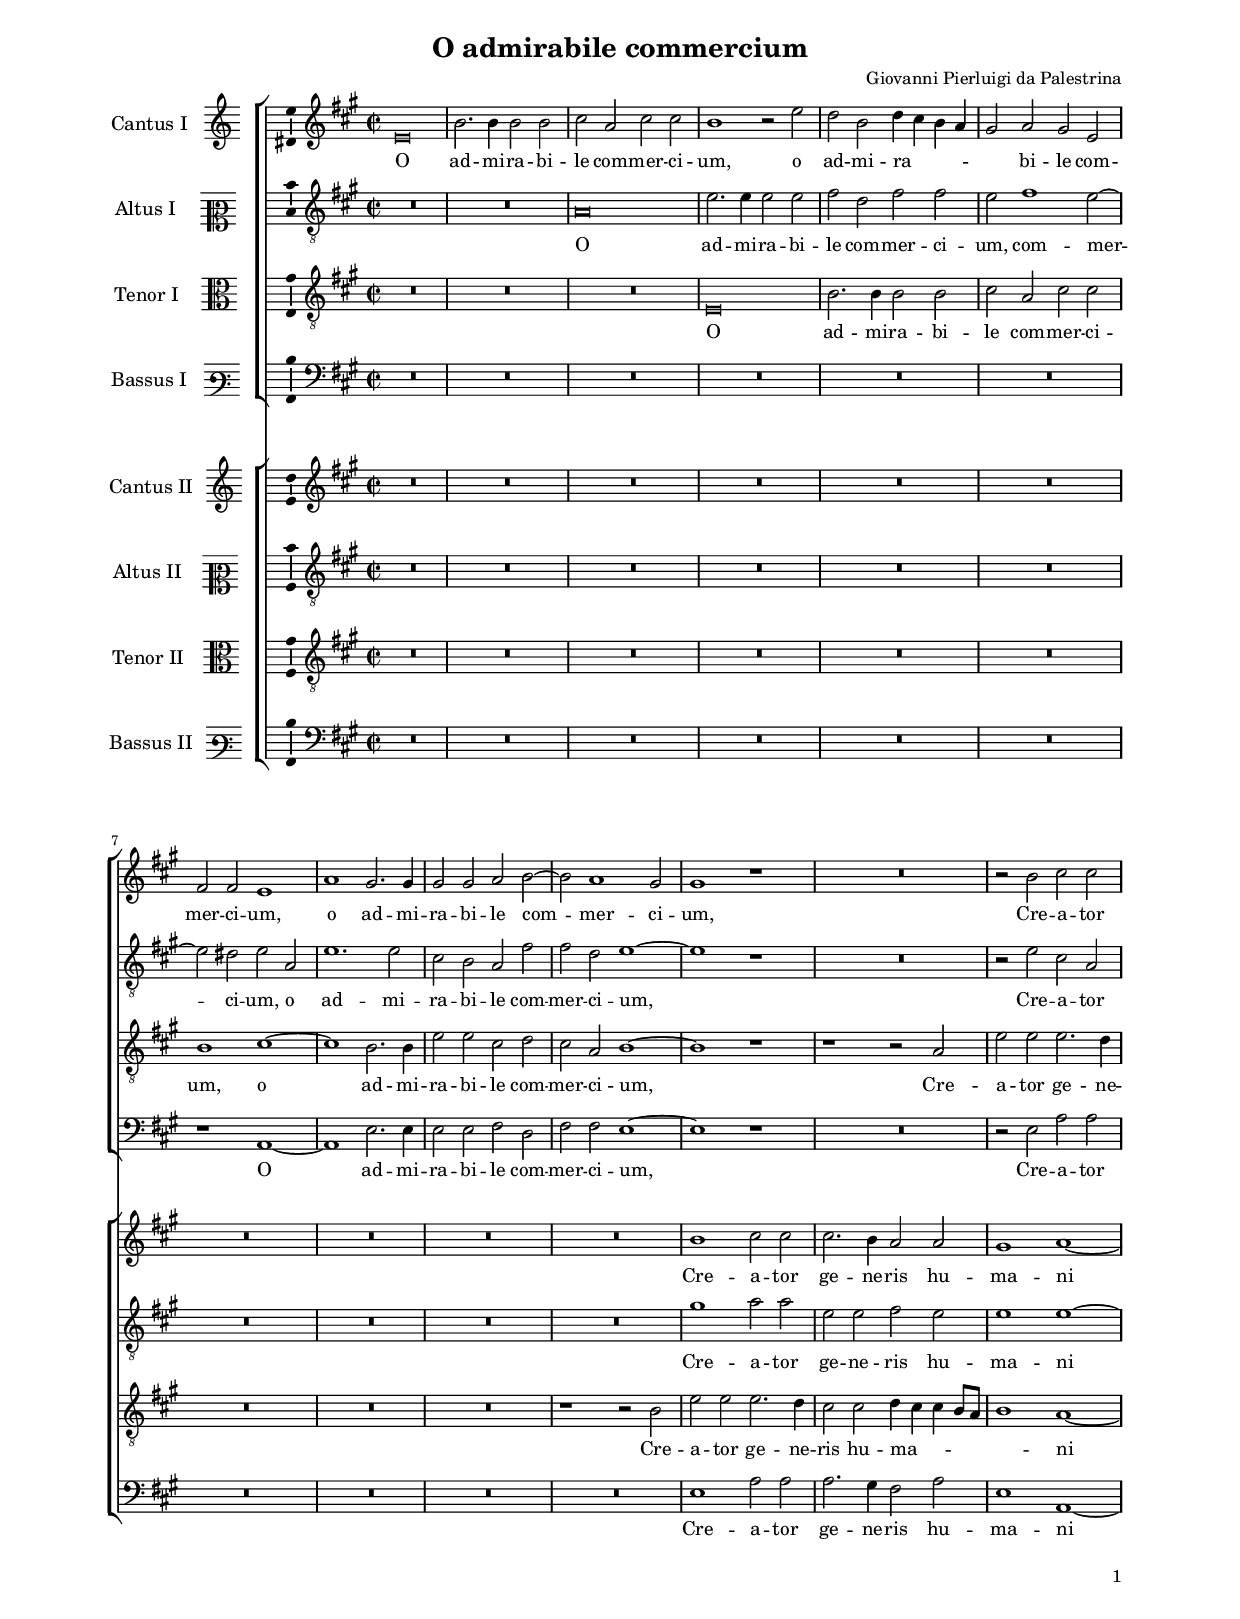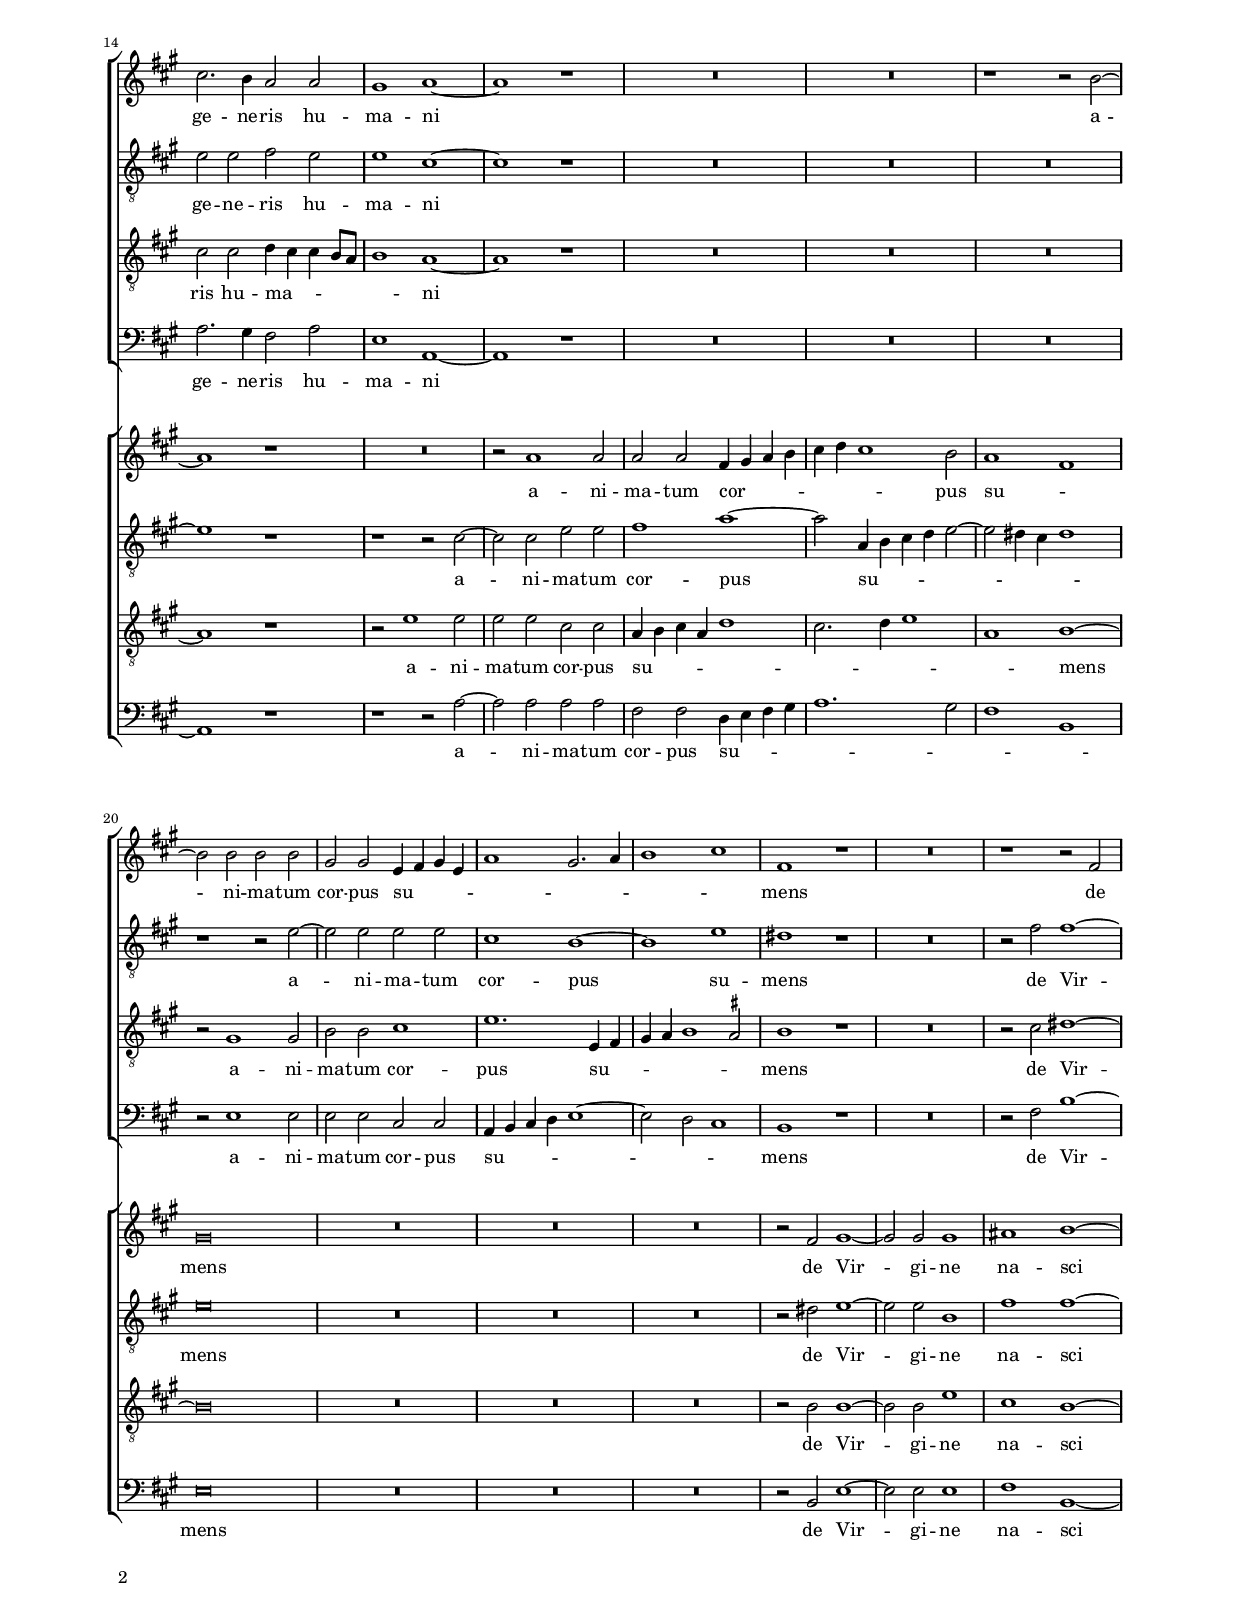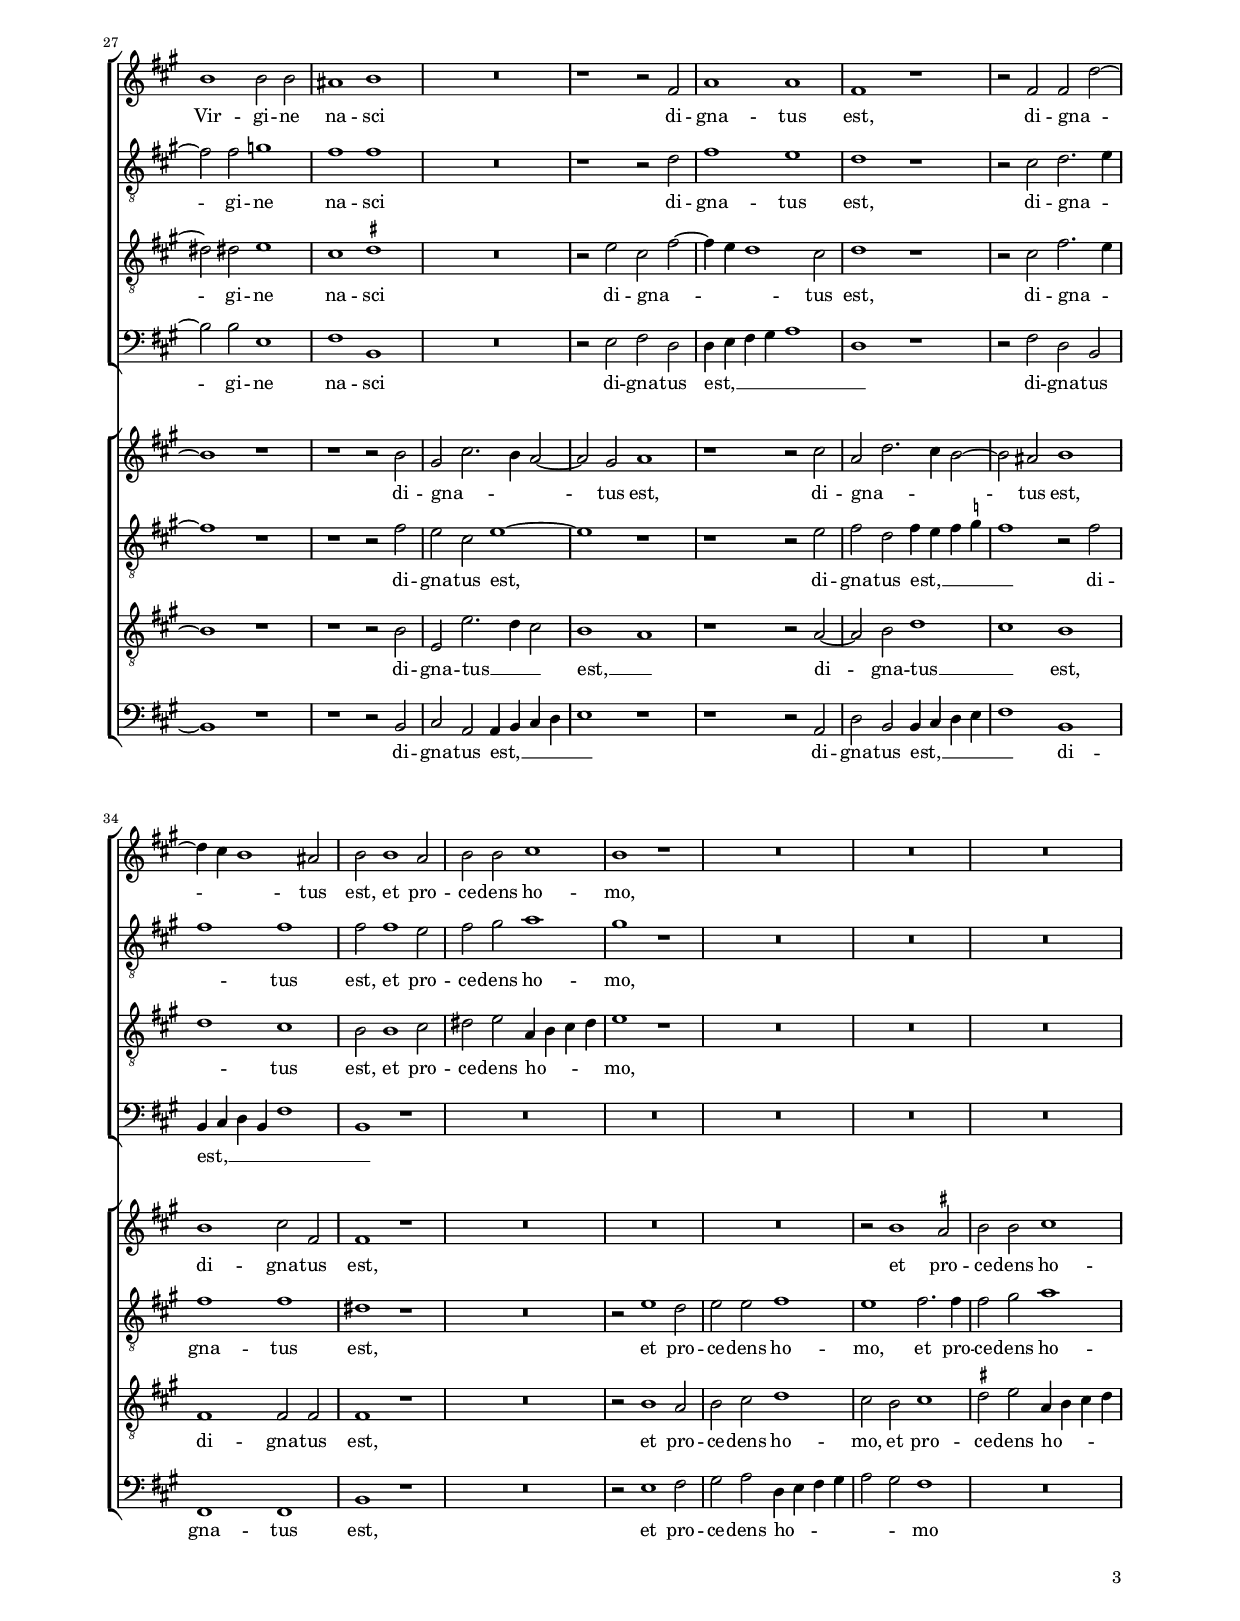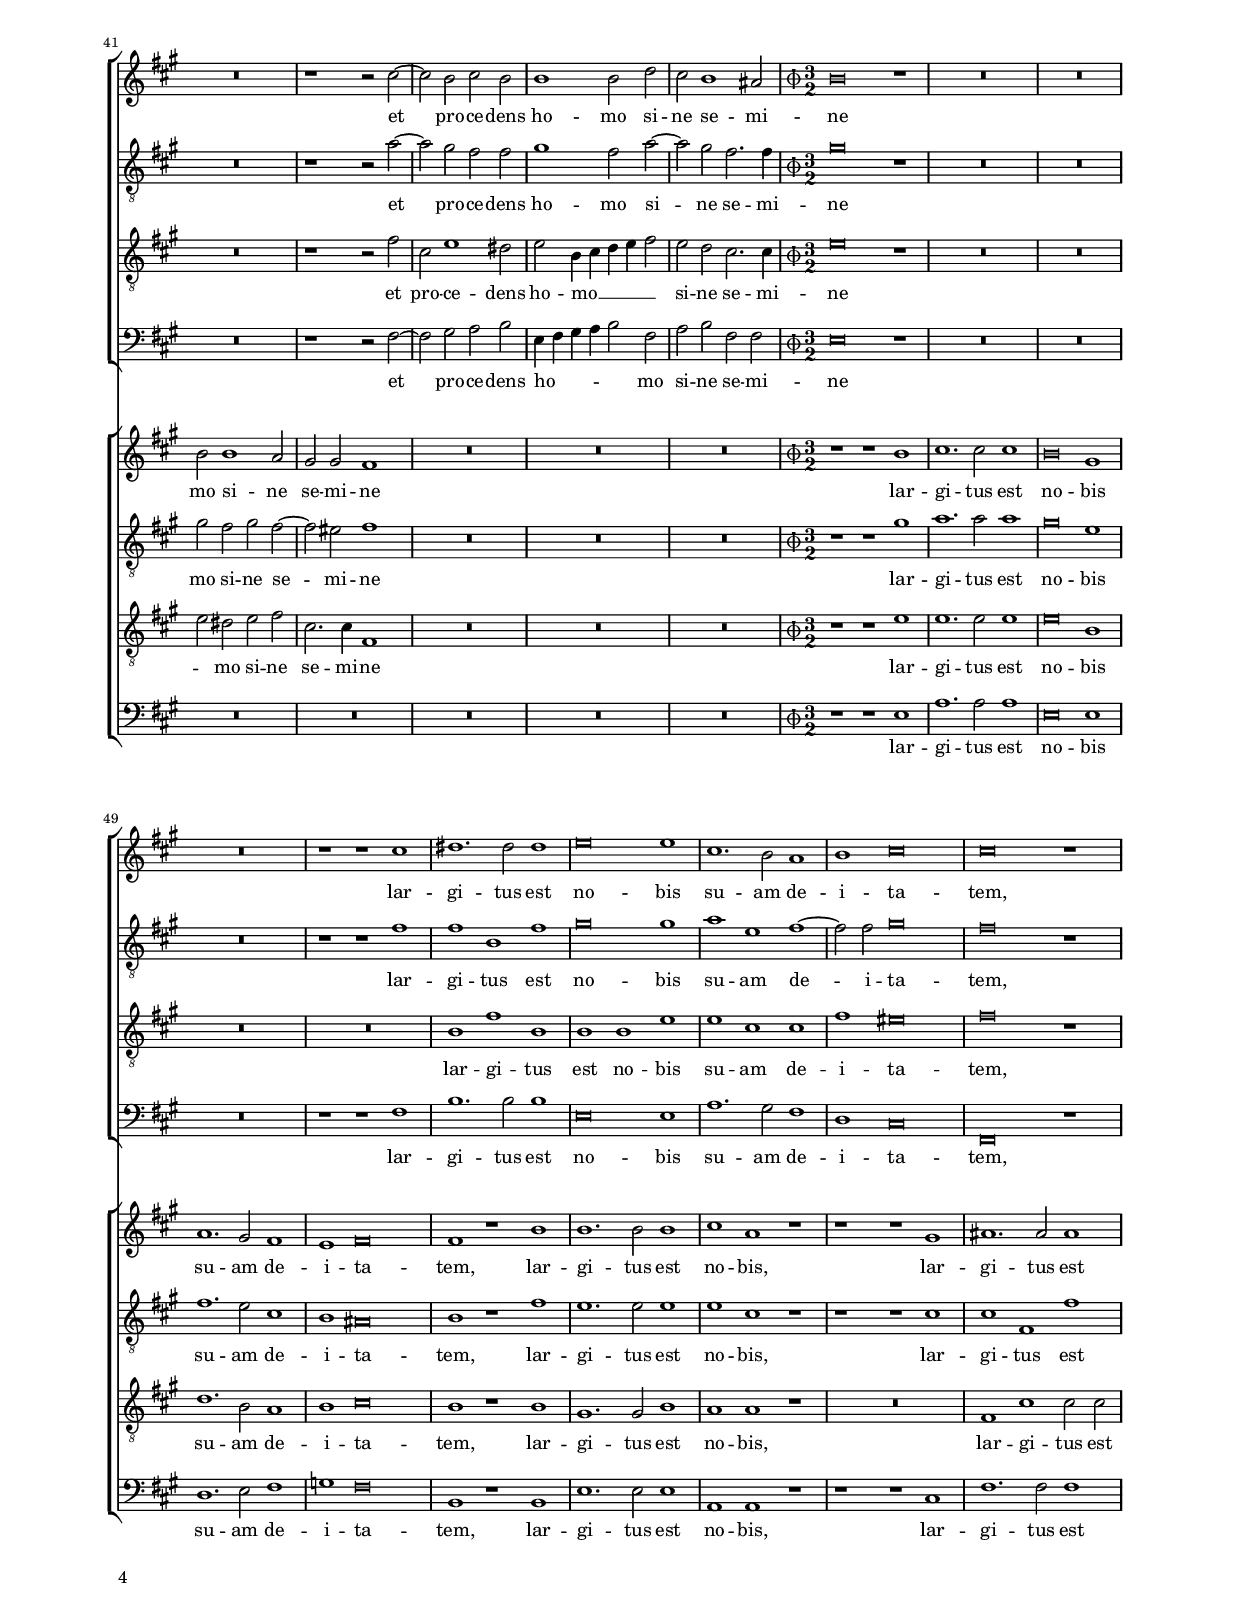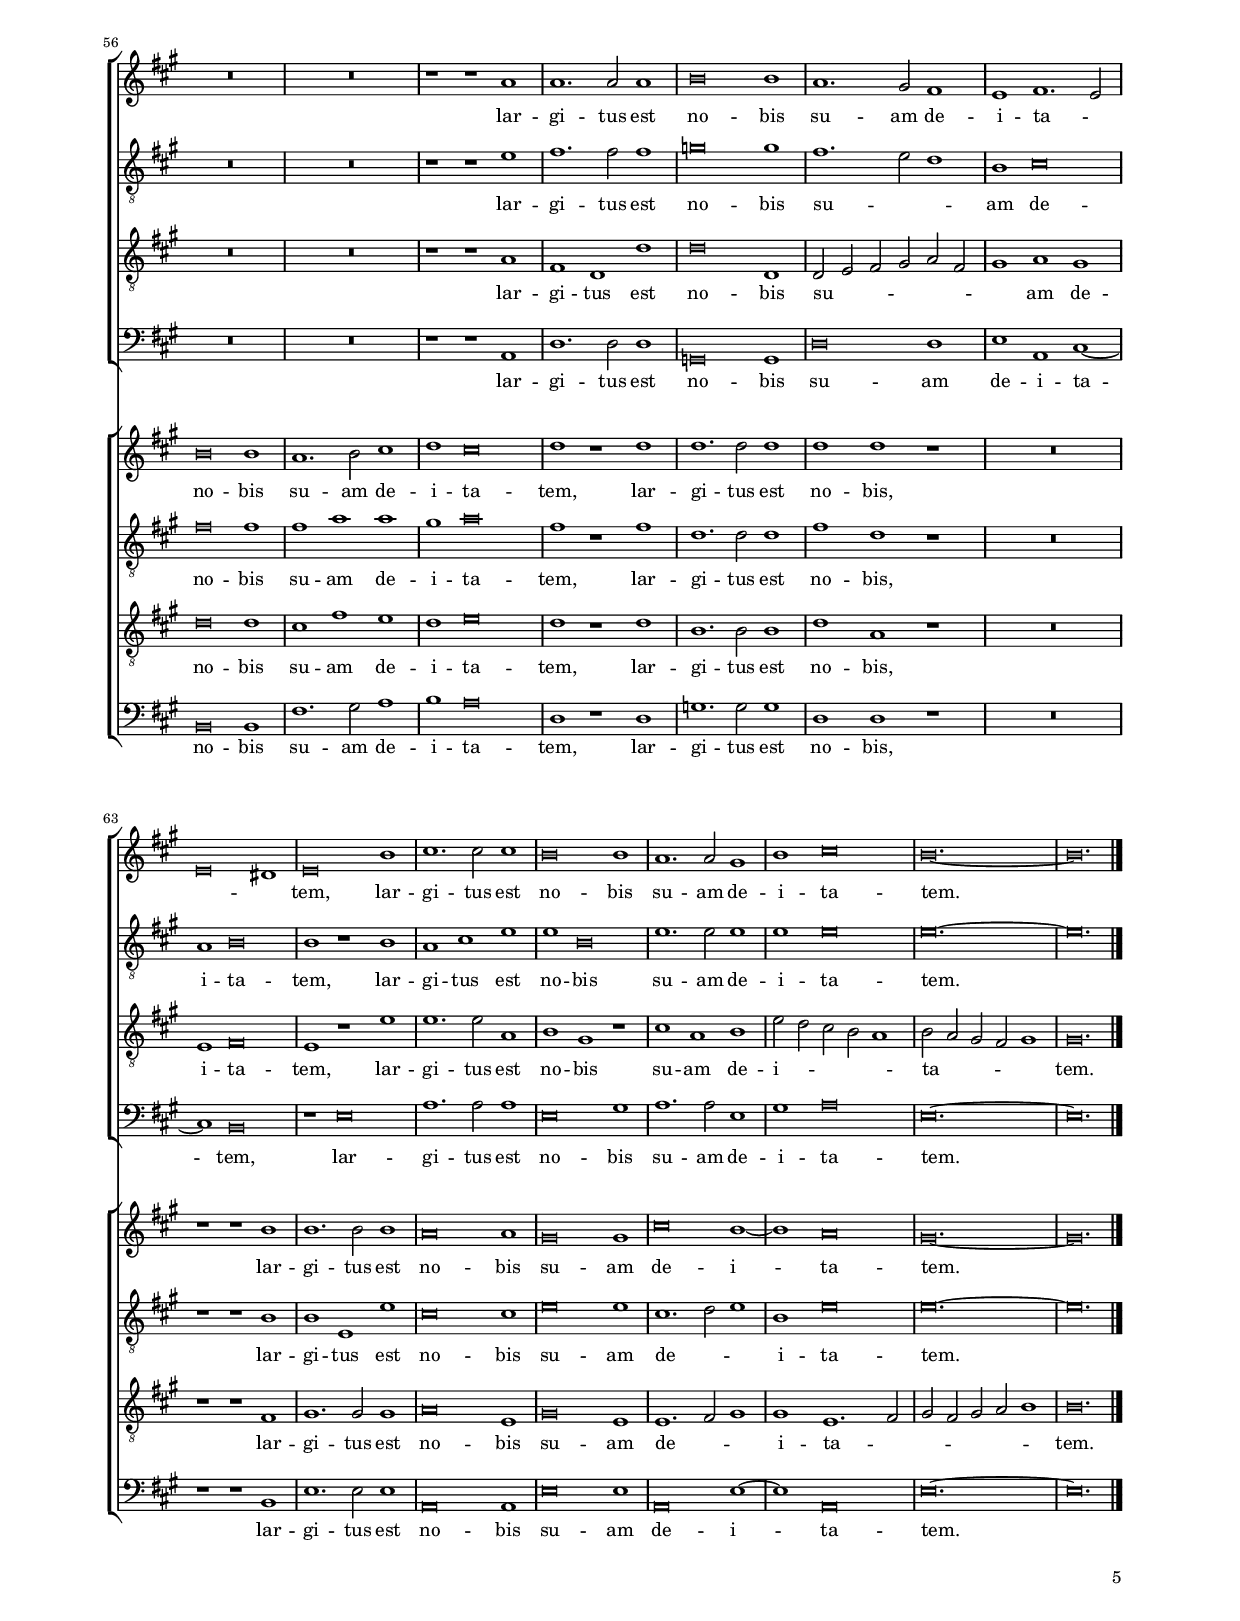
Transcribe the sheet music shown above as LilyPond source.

\header 
{
	title="O admirabile commercium"
	composer="Giovanni Pierluigi da Palestrina"
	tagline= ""
}

\version "2.22.0"
\language deutsch
#(set-global-staff-size 15)
% #(set-default-paper-size "letter")
#(ly:set-option 'point-and-click #f)


#(define ((double-time-signature glyph a b) grob)
   (grob-interpret-markup grob
          (markup #:override '(baseline-skip . 2.5) #:number
                  (#:line ((markup (#:musicglyph glyph))
                           (#:fontsize -1 #:column (a b)))))))


\paper
	{
	top-margin = 2 \cm
	bottom-margin = 1.4 \cm
	left-margin = 2 \cm
	right-margin = 2 \cm
	print-page-number = ##f
	ragged-bottom = ##f
	ragged-last-bottom = ##t
    systems-per-page = 2
    page-count = 5
	system-system-spacing = #'((basic-distance . 18) (minimum-distance . 14) (padding . 7) (strechability . 250))
    oddFooterMarkup=\markup   \fill-line { "" \fromproperty #'page:page-number-string }
    evenFooterMarkup=\markup  \fill-line { \fromproperty #'page:page-number-string "" }
    last-bottom-spacing = #'((basic-distance . 12) (minimum-distance . 7) (padding . 4))
	}


global =  
	{
    % \set Staff.autoBeaming = ##f
	\key c \major
	\time 2/2 \set Score.measureLength = #(ly:make-moment 2/1)
    \set Score.tempoHideNote = ##t
    \tempo 2 = 90
    \skip 1*2*45
    \once \override Score.TimeSignature.stencil = #(double-time-signature "timesig.mensural34" "3" "2") \time 3/1
    \tempo 1 = 135
    \skip 1*3*25 \bar "|."
	}

	ficta = { \once \set suggestAccidentals = ##t }
	
	forget = #(define-music-function (music) (ly:music?) #{
	\accidentalStyle forget
	$music
	\accidentalStyle default
	#})

	
incipitcantusprimus = \markup { \score {
	{
	\set Staff.instrumentName = \markup { \fontsize #1 "Cantus I" }
	\key c \major
	\clef violin
	s4 \bar ""
	}
	\layout  {
	raggedright = ##t
	indent = 1.8 \cm
	line-width = 2.4\cm
	\context { \Staff \remove Time_signature_engraver }
	\override Staff.Clef.Y-extent = #'(0 . 0)
	}} \hspace #1 }
      
incipitaltusprimus = \markup { \score {
	{
	\set Staff.instrumentName = \markup { \fontsize #1 "Altus I" }
	\key c \major
	\clef mezzosoprano
	s4 \bar ""
	}
	\layout  {
	raggedright = ##t
	indent = 1.8 \cm
	line-width = 2.4\cm
	\context { \Staff \remove Time_signature_engraver }
	\override Staff.Clef.Y-extent = #'(0 . 0)
	}} \hspace #1 }
      
incipittenorprimus = \markup { \score {
	{
	\set Staff.instrumentName = \markup { \fontsize #1 "Tenor I" }
	\key c \major
	\clef alto
	s4 \bar ""
	}
	\layout  {
	raggedright = ##t
	indent = 1.8 \cm
	line-width = 2.4\cm
	\context { \Staff \remove Time_signature_engraver }
	\override Staff.Clef.Y-extent = #'(0 . 0)
	}} \hspace #1 }


incipitbassusprimus = \markup { \score {
	{
	\set Staff.instrumentName = \markup { \fontsize #1 "Bassus I" }
	\key c \major
	\clef varbaritone
	s4 \bar ""
	}
	\layout  {
	raggedright = ##t
	indent = 1.8 \cm
	line-width = 2.4\cm
	\context { \Staff \remove Time_signature_engraver }
	\override Staff.Clef.Y-extent = #'(0 . 0)
	}} \hspace #1 }

incipitcantussecundus = \markup { \score {
	{
	\set Staff.instrumentName = \markup { \fontsize #1 "Cantus II" }
	\key c \major
	\clef violin
	s4 \bar ""
	}
	\layout  {
	raggedright = ##t
	indent = 1.8 \cm
	line-width = 2.4\cm
	\context { \Staff \remove Time_signature_engraver }
	\override Staff.Clef.Y-extent = #'(0 . 0)
	}} \hspace #1 }


incipitaltussecundus = \markup { \score {
	{
	\set Staff.instrumentName = \markup { \fontsize #1 "Altus II" }
	\key c \major
	\clef mezzosoprano
	s4 \bar ""
	}
	\layout  {
	raggedright = ##t
	indent = 1.8 \cm
	line-width = 2.4\cm
	\context { \Staff \remove Time_signature_engraver }
	\override Staff.Clef.Y-extent = #'(0 . 0)
	}} \hspace #1 }


incipittenorsecundus = \markup { \score {
	{
	\set Staff.instrumentName = \markup { \fontsize #1 "Tenor II" }
	\key c \major
	\clef alto
	s4 \bar ""
	}
	\layout  {
	raggedright = ##t
	indent = 1.8 \cm
	line-width = 2.4\cm
	\context { \Staff \remove Time_signature_engraver }
	\override Staff.Clef.Y-extent = #'(0 . 0)
	}} \hspace #1 }	


incipitbassussecundus = \markup { \score {
	{
	\set Staff.instrumentName = \markup { \fontsize #1 "Bassus II" }
	\key c \major
	\clef varbaritone
	s4 \bar ""
	}
	\layout  {
	raggedright = ##t
	indent = 1.8 \cm
	line-width = 2.4\cm
	\context { \Staff \remove Time_signature_engraver }
	\override Staff.Clef.Y-extent = #'(0 . 0)
	}} \hspace #1 }

%%%%%%%%%%%% NOTES %%%%%%%%%%%%%%%%%

cantusprimus =  \relative c''
	{
	g\breve
	d'2. d4 d2 d
	e2 c e e
	d1 r2 g
%5
	f2 d f4 e d c |
	h2 c h g
	a2 a g1
	c1 h2. h4
	h2 h c d~
%10
	d2 c1 h2 |
	h1 r
	R\breve
	r2 d e e
	e2. d4 c2 c
%15
	h1 c~ |
	c1 r
	R\breve
	R\breve
	r1 r2 d~
%20
	d2 d d d |
	h2 h g4 a h g
	c1 h2. c4
	d1 e
	a,1 r
%25
	R\breve |
	r1 r2 a
	d1 d2 d
	cis1 d
	R\breve
%30
	r1 r2 a |
	c1 c
	a1 r
	r2 a a f'~
	f4 e d1 cis2
%35
	d2 d1 c2 |
	d2 d e1
	d1 r
	R\breve
	R\breve
%40
	R\breve |
	R\breve
	r1 r2 e~
	e2 d e d
	d1 d2 f
%45
	e2 d1 cis2 |
% Triple time
	d\breve r1
	R\breve.
	R\breve.
	R\breve.
%50
	r1 r e |
	fis1. fis2 fis1
	g\breve g1
	e1. d2 c1
	d1 e\breve
%55
	e\breve r1 |
	R\breve.
	R\breve.
	r1 r c
	c1. c2 c1
%60
	d\breve d1 |
	c1. h2 a1
	g1 a1. g2
	g\breve fis1
	g\breve d'1
%65
	e1. e2 e1 |
	d\breve d1
	c1. c2 h1
	d1 e\breve
	d\breve.~
%70
	d\breve. |
	}

altusprimus =  \relative c' 
    {
	R\breve
	R\breve
	c\breve
	g'2. g4 g2 g
%5
	a2 f a a |
	g2 a1 g2~
	g2 fis g c,
	g'1. g2
	e2 d c a'
%10
	a2 f g1~ |
	g1 r
	R\breve
	r2 g e c
	g'2 g a g
%15
	g1 e~ |
	e1 r
	R\breve
	R\breve
	R\breve
%20
	r1 r2 g~ |
	g2 g g g
	e1 d~
	d1 g
	fis1 r
%25
	R\breve |
	r2 a a1~
	a2 a b1
	a1 a
	R\breve
%30
	r1 r2 f |
	a1 g
	f1 r
	r2 e f2. g4
	a1 a
%35
	a2 a1 g2 |
	a2 h c1
	h1 r
	R\breve
	R\breve
%40
	R\breve |
	R\breve
	r1 r2 c~
	c2 h a a
	h1 a2 c~
%45
	c2 h a2. a4 |
% Triple time
	h\breve r1
	R\breve.
	R\breve.
	R\breve.
%50
	r1 r a |
	a1 d, a'
	h\breve h1
	c1 g a~
	a2 a h\breve
%55
	a\breve r1 |
	R\breve.
	R\breve.
	r1 r g
	a1. a2 a1
%60
	b\breve b1 |
	a1. g2 f1
	d1 e\breve
	c1 d\breve
	d1 r d
%65
	c1 e g |
	g1 d\breve
	g1. g2 g1
	g1 g\breve
	g\breve.~
%70
	g\breve. |
	}

tenorprimus =  \relative c' 
	{
	R\breve
	R\breve
	R\breve
	g\breve
%5
	d'2. d4 d2 d |
	e2 c e e
	d1 e~
	e1 d2. d4
	g2 g e f
%10
	e2 c d1~ |
	d1 r
	r1 r2 c
	g'2 g g2. f4
	e2 e f4 e e d8 c
%15
	d1 c~ |
	c1 r
	R\breve
	R\breve
	R\breve
%20
	r2 h1 h2 |
	d2 d e1
	g1. g,4 a
	h4 c d1 \ficta cis2
	d1 r
%25
	R\breve |
	r2 e fis1~
	fis2 fis g1
	e1 \ficta fis1
	R\breve
%30
	r2 g e a~ |
	a4 g f1 e2
	f1 r
	r2 e a2. g4
	f1 e
%35
	d2 d1 e2 |
	fis2 g c,4 d e fis
	g1 r
	R\breve
	R\breve
%40
	R\breve |
	R\breve
	r1 r2 a
	e2 g1 fis2
	g2 d4 e f g a2
%45
	g2 f e2. e4 |
% Triple time
	g\breve r1
	R\breve.
	R\breve.
	R\breve.
%50
	R\breve. |
	d1 a' d,
	d1 d g
	g1 e e
	a1 gis\breve
%55
	a\breve r1 |
	R\breve.
	R\breve.
	r1 r c,
	a1 f f'
%60
	f\breve f,1 |
	f2 g a h c a
	h1 c h
	g1 a\breve
	g1 r g'
%65
	g1. g2 c,1 |
	d1 h r
	e1 c d
	g2 f e d c1
	d2 c h a h1
%70
	h\breve. |
	}

bassusprimus  =  \relative c 
	{
	R\breve
	R\breve
	R\breve
	R\breve
%5
	R\breve |
	R\breve
	r1 c~
	c1 g'2. g4
	g2 g a f
%10
	a2 a g1~ |
	g1 r
	R\breve
	r2 g c c
	c2. h4 a2 c
%15
	g1 c,~ |
	c1 r
	R\breve
	R\breve
	R\breve
%20
	r2 g'1 g2 |
	g2 g e e
	c4 d e f g1~
	g2 f e1
	d1 r
%25
	R\breve |
	r2 a' d1~
	d2 d g,1
	a1 d,
	R\breve
%30
	r2 g a f |
	f4 g a h c1
	f,1 r
	r2 a f d
	d4 e f d a'1
%35
	d,1 r |
	R\breve
	R\breve
	R\breve
	R\breve
%40
	R\breve |
	R\breve
	r1 r2 a'~
	a2 h c d
	g,4 a h c d2 a
%45
	c2 d a a |
% Triple time
	g\breve r1
	R\breve.
	R\breve.
	R\breve.
%50
	r1 r a |
	d1. d2 d1
	g,\breve g1
	c1. h2 a1
	f1 e\breve
%55
	a,\breve r1 |
	R\breve.
	R\breve.
	r1 r c
	f1. f2 f1
%60
	b,\breve b1 |
	f'\breve f1
	g1 c, e~
	e1 d\breve
	r1 g\breve
%65
	c1. c2 c1 |
	g\breve h1
	c1. c2 g1
	h1 c\breve
	g\breve.~
%70
	g\breve. |
	}

cantussecundus =  \relative c''
	{
	R\breve
	R\breve
	R\breve
	R\breve
%5
	R\breve |
	R\breve
	R\breve
	R\breve
	R\breve
%10
	R\breve |
	d1 e2 e
	e2. d4 c2 c
	h1 c~
	c1 r
%15
	R\breve |
	r2 c1 c2
	c2 c a4 h c d 
	e4 f e1 d2
	c1 a
%20
	h\breve |
	R\breve
	R\breve
	R\breve
	r2 a h1~
%25
	h2 h h1 |
	cis1 d~
	d1 r
	r1 r2 d
	h2 e2. d4 c2~
%30
	c2 h c1 |
	r1 r2 e
	c2 f2. e4 d2~
	d2 cis d1
	d1 e2 a,
%35
	a1 r |
	R\breve
	R\breve
	R\breve
	r2 d1 \ficta cis2
%40
	d2 d e1 |
	d2 d1 c2
	h2 h a1
	R\breve
	R\breve
%45
	R\breve |
% Triple time
	r1 r d
	e1. e2 e1
	d\breve h1
	c1. h2 a1
%50
	g1 a\breve |
	a1 r d
	d1. d2 d1
	e1 c r
	r1 r h
%55
	cis1. cis2 cis1 |
	d\breve d1
	c1. d2 e1
	f1 e\breve
	f1 r f
%60
	f1. f2 f1 |
	f1 f r
	R\breve.
	r1 r d
	d1. d2 d1
%65
	c\breve c1 |
	h\breve h1
	e\breve d1~
	d1 c\breve
	h\breve.~
%70
	h\breve. |
	}

altussecundus =  \relative c'
	{
	R\breve
	R\breve
	R\breve
	R\breve
%5
	R\breve |
	R\breve
	R\breve
	R\breve
	R\breve
%10
	R\breve |
	h'1 c2 c
	g2 g a g
	g1 g~
	g1 r
%15
	r1 r2 e~ |
	e2 e g g
	a1 c~
	c2 c,4 d e f g2~
	g2 fis4 e fis1
%20
	g\breve |
	R\breve
	R\breve
	R\breve
	r2 fis g1~
%25
	g2 g d1 |
	a'1 a~
	a1 r
	r1 r2 a
	g2 e g1~
%30
	g1 r |
	r1 r2 g
	a2 f a4 g a \ficta b
	a1 r2 a
	a1 a
%35
	fis1 r |
	R\breve
	r2 g1 f2
	g2 g a1
	g1 a2. a4
%40
	a2 h c1 |
	h2 a h a~
	a2 gis a1
	R\breve
	R\breve
%45
	R\breve |
% Triple time
	r1 r h
	c1. c2 c1
	h\breve g1
	a1. g2 e1
%50
	d1 cis\breve |
	d1 r a'
	g1. g2 g1
	g1 e r
	r1 r e
%55
	e1 a, a' |
	a\breve a1
	a1 c c
	h1 c\breve
	a1 r a
%60
	f1. f2 f1 |
	a1 f r
	R\breve.
	r1 r d
	d1 g, g'
%65
	e\breve e1 |
	g\breve g1
	e1. f2 g1
	d1 g\breve
	g\breve.~
%70
	g\breve. |
    }

tenorsecundus =  \relative c'
	{
	R\breve
	R\breve
	R\breve
	R\breve
%5
	R\breve |
	R\breve
	R\breve
	R\breve
	R\breve
%10
	r1 r2 d |
	g2 g g2. f4
	e2 e f4 e e d8 c
	d1 c~
	c1 r |
%15
    r2 g'1 g2
	g2 g e e
	c4 d e c f1
	e2. f4 g1
	c,1 d~ |
%20
    d\breve
	R\breve
	R\breve
	R\breve
	r2 d d1~ |
%25
    d2 d g1
	e1 d~
	d1 r
	r1 r2 d
	g, g'2. f4 e2 |
%30
    d1 c
	r1 r2 c~
	c2 d f1
	e1 d
	a1 a2 a |
%35
    a1 r
	R\breve
	r2 d1 c2
	d2 e f1
	e2 d e1 |
%40
    \ficta fis2 g c,4 d e fis
	g2 fis g a
	e2. e4 a,1
	R\breve
    R\breve
%45
	R\breve |
% Triple time
	r1 r g'
	g1. g2 g1
	g\breve d1
	f1. d2 c1
%50
	d1 e\breve |
	d1 r d
	h1. h2 d1
	c1 c r
	R\breve.
%55
	a1 e' e2 e |
	f\breve f1
	e1 a g
	f1 g\breve
	f1 r f
%60
	d1. d2 d1 |
	f1 c r
	R\breve.
	r1 r a
	h1. h2 h1
%65
	c\breve g1 |
	h\breve g1
	g1. a2 h1
	h1 g1. a2
	h2 a h c d1
%70
	d\breve. |
	}

bassussecundus =  \relative c
	{
	R\breve
	R\breve
	R\breve
	R\breve
%5
	R\breve |
	R\breve
	R\breve
	R\breve
	R\breve
%10
	R\breve |
	g'1 c2 c
	c2. h4 a2 c
	g1 c,~
	c1 r
%15
	r1 r2 c'~ |
	c2 c c c
	a2 a f4 g a h
	c1. h2
	a1 d,
%20
	g\breve |
	R\breve
	R\breve
	R\breve
	r2 d g1~
%25
	g2 g g1 |
	a1 d,~
	d1 r
	r1 r2 d
	e2 c c4 d e f
%30
	g1 r |
	r1 r2 c,
	f2 d d4 e f g
	a1 d,
	a1 a
%35
	d1 r |
	R\breve
	r2 g1 a2
	h2 c f,4 g a h
	c2 h a1
%40
	R\breve |
	R\breve
	R\breve
	R\breve
	R\breve
%45
	R\breve |
% Triple time
	r1 r g
	c1. c2 c1
	g\breve g1
	f1. g2 a1
%50
	b1 a\breve |
	d,1 r d
	g1. g2 g1
	c,1 c r
	r1 r e
%55
	a1. a2 a1 |
	d,\breve d1
	a'1. h2 c1
	d1 c\breve
	f,1 r f
%60
	b1. b2 b1 |
	f1 f r
	R\breve.
	r1 r d
	g1. g2 g1
%65
	c,\breve c1 |
	g'\breve g1
	c,\breve g'1~
	g1 c,\breve
	g'\breve.~
%70
	g\breve. |
	}

%%%%%%%%%% LYRICS %%%%%%%%%%%%%%%%%%%

    
lyricscantusprimus = \lyricmode {
	O ad -- mi -- ra -- bi -- le com -- mer -- ci -- um,
    o ad -- mi -- ra -- _ _ _ _ bi -- le com -- mer -- ci -- um,
    o ad -- mi -- ra -- bi -- le com -- mer -- ci -- um,
    Cre -- a -- tor ge -- ne -- ris hu -- ma -- ni
    a -- ni -- ma -- tum cor -- pus su -- _ _ _ _ _ _ _ _ mens
    de Vir -- gi -- ne na -- sci
    di -- gna -- tus est,
    di -- gna -- _ _ _ tus est,
    et pro -- ce -- dens ho -- mo,
    et pro -- ce -- dens ho -- mo
    si -- ne se -- mi -- ne
    lar -- gi -- tus est no -- bis su -- am de -- i -- ta -- tem,
    lar -- gi -- tus est no -- bis su -- am de -- i -- ta -- _ _ _ tem,
    lar -- gi -- tus est no -- bis su -- am de -- i -- ta -- tem.
	}


lyricsaltusprimus = \lyricmode {
	O ad -- mi -- ra -- bi -- le com -- mer -- ci -- um,
    com -- mer -- ci -- um,
    o ad -- mi -- ra -- bi -- le com -- mer -- ci -- um,
    Cre -- a -- tor ge -- ne -- ris hu -- ma -- ni
    a -- ni -- ma -- tum cor -- pus su -- mens
    de Vir -- gi -- ne na -- sci
    di -- gna -- tus est,
    di -- gna -- _ _ tus est,
    et pro -- ce -- dens ho -- mo,
    et pro -- ce -- dens ho -- mo
    si -- ne se -- mi -- ne
    lar -- gi -- tus est no -- bis su -- am de -- i -- ta -- tem,
    lar -- gi -- tus est no -- bis su -- _ _ am de -- i -- ta -- tem,
    lar -- gi -- tus est no -- bis su -- am de -- i -- ta -- tem.
	}


lyricstenorprimus = \lyricmode {
	O ad -- mi -- ra -- bi -- le com -- mer -- ci -- um,
    o ad -- mi -- ra -- bi -- le com -- mer -- ci -- um,
    Cre -- a -- tor ge -- ne -- ris hu -- ma -- _ _ _ _ _ ni
    a -- ni -- ma -- tum cor -- pus su -- _ _ _ _ _ mens
    de Vir -- gi -- ne na -- sci
    di -- gna -- _ _ _ tus est,
    di -- gna -- _ _ tus est,
    et pro -- ce -- dens ho -- _ _ _ mo,
    et pro -- ce -- dens ho -- mo __ _ _ _ _
    si -- ne se -- mi -- ne
    lar -- gi -- tus est no -- bis su -- am de -- i -- ta -- tem,
    lar -- gi -- tus est no -- bis su -- _ _ _ _ _ _ am de -- i -- ta -- tem,
    lar -- gi -- tus est no -- bis su -- am de -- i -- _ _ _ _ ta -- _ _ _ _ tem.
	}


lyricsbassusprimus = \lyricmode {
	O ad -- mi -- ra -- bi -- le com -- mer -- ci -- um,
    Cre -- a -- tor ge -- ne -- ris hu -- ma -- ni
    a -- ni -- ma -- tum cor -- pus su -- _ _ _ _ _ _ mens
    de Vir -- gi -- ne na -- sci
    di -- gna -- tus est, __ _ _ _ _ _
    di -- gna -- tus est, __ _ _ _ _ _
    et pro -- ce -- dens ho -- _ _ _ _ mo
    si -- ne se -- mi -- ne
    lar -- gi -- tus est no -- bis su -- am de -- i -- ta -- tem,
    lar -- gi -- tus est no -- bis su -- am de -- i -- ta -- tem,
    lar -- gi -- tus est no -- bis su -- am de -- i -- ta -- tem.
	}


lyricscantussecundus = \lyricmode {
    Cre -- a -- tor ge -- ne -- ris hu -- ma -- ni
    a -- ni -- ma -- tum cor -- _ _ _ _ _ _ pus su -- _ mens
    de Vir -- gi -- ne na -- sci
    di -- gna -- _ _ _ tus est,
    di -- gna -- _ _ _ tus est,
    di -- gna -- tus est,
    et pro -- ce -- dens ho -- mo
    si -- ne se -- mi -- ne
    lar -- gi -- tus est no -- bis su -- am de -- i -- ta -- tem,
    lar -- gi -- tus est no -- bis,
    lar -- gi -- tus est no -- bis su -- am de -- i -- ta -- tem,
    lar -- gi -- tus est no -- bis,
    lar -- gi -- tus est no -- bis su -- am de -- i -- ta -- tem.
	}


lyricsaltussecundus = \lyricmode {
    Cre -- a -- tor ge -- ne -- ris hu -- ma -- ni
    a -- ni -- ma -- tum cor -- pus su -- _ _ _ _ _ _ _ mens
    de Vir -- gi -- ne na -- sci
    di -- gna -- tus est,
    di -- gna -- tus est, __ _ _ _ _ 
    di -- gna -- tus est,
    et pro -- ce -- dens ho -- mo,
    et pro -- ce -- dens ho -- mo
    si -- ne se -- mi -- ne
    lar -- gi -- tus est no -- bis su -- am de -- i -- ta -- tem,
    lar -- gi -- tus est no -- bis,
    lar -- gi -- tus est no -- bis su -- am de -- i -- ta -- tem,
    lar -- gi -- tus est no -- bis,
    lar -- gi -- tus est no -- bis su -- am de -- _ _ i -- ta -- tem.
	}
	

lyricstenorsecundus = \lyricmode {
    Cre -- a -- tor ge -- ne -- ris hu -- ma -- _ _ _ _ _ ni
    a -- ni -- ma -- tum cor -- pus su -- _ _ _ _ _ _ _ _ mens
    de Vir -- gi -- ne na -- sci
    di -- gna -- tus __ _ _ est, __ _
    di -- gna -- tus __ _ est,
    di -- gna -- tus est,
    et pro -- ce -- dens ho -- mo,
    et pro -- ce -- dens ho -- _ _ _ _ mo
    si -- ne se -- mi -- ne
    lar -- gi -- tus est no -- bis su -- am de -- i -- ta -- tem,
    lar -- gi -- tus est no -- bis,
    lar -- gi -- tus est no -- bis su -- am de -- i -- ta -- tem,
    lar -- gi -- tus est no -- bis,
    lar -- gi -- tus est no -- bis su -- am de -- _ _ i -- ta -- _ _ _ _ _ _ tem.
	}


lyricsbassussecundus = \lyricmode {
    Cre -- a -- tor ge -- ne -- ris hu -- ma -- ni
    a -- ni -- ma -- tum cor -- pus su -- _ _ _ _ _ _ _ mens
    de Vir -- gi -- ne na -- sci
    di -- gna -- tus est, __ _ _ _ _
    di -- gna -- tus est, __ _ _ _ _
    di -- gna -- tus est,
    et pro -- ce -- dens ho -- _ _ _ _ _ mo
    lar -- gi -- tus est no -- bis su -- am de -- i -- ta -- tem,
    lar -- gi -- tus est no -- bis,
    lar -- gi -- tus est no -- bis su -- am de -- i -- ta -- tem,
    lar -- gi -- tus est no -- bis,
    lar -- gi -- tus est no -- bis su -- am de -- i -- ta -- tem.
	}


\score
{	\transpose c a, {
	
<<
	\new ChoirStaff \with { \override StaffGrouper.staffgroup-staff-spacing.basic-distance = #15 
				\override StaffGrouper.staff-staff-spacing.basic-distance = #12 }
	<<
	
	\new Staff << \global
	\new Voice="v1" {
		\set Staff.instrumentName=\incipitcantusprimus
		\set Staff.midiInstrument = "reed organ"
		\clef violin
		\cantusprimus }
	\new Lyrics \lyricsto "v1" {\lyricscantusprimus }
	>>
	
	\new Staff << \global
	\new Voice="v2" {
		\set Staff.instrumentName=\incipitaltusprimus
		\set Staff.midiInstrument = "reed organ"
		\clef "G_8" 
		\altusprimus }
	\new Lyrics \lyricsto "v2" {\lyricsaltusprimus }
	>>
	
	\new Staff << \global
	\new Voice="v3" {
		\set Staff.instrumentName=\incipittenorprimus
		\set Staff.midiInstrument = "reed organ"
		\clef "G_8"
		\tenorprimus }
	\new Lyrics \lyricsto "v3" {\lyricstenorprimus }
	>>
	
	\new Staff << \global
	\new Voice="v4" {
		\set Staff.instrumentName=\incipitbassusprimus
		\set Staff.midiInstrument = "reed organ"
		\clef bass 
		\bassusprimus }
	\new Lyrics \lyricsto "v4" {\lyricsbassusprimus}
	>>
	>>
	
	\new ChoirStaff \with { \override StaffGrouper.staff-staff-spacing.basic-distance = #12 }
	<<
	
	\new Staff << \global
	\new Voice="v5" {
		\set Staff.instrumentName=\incipitcantussecundus
		\set Staff.midiInstrument = "church organ"
		\clef violin
		\cantussecundus }
	\new Lyrics \lyricsto "v5" {\lyricscantussecundus }
	>>
	
	\new Staff << \global
	\new Voice="v6" {
		\set Staff.instrumentName=\incipitaltussecundus
		\set Staff.midiInstrument = "church organ"
		\clef "G_8" 
		\altussecundus }
	\new Lyrics \lyricsto "v6" {\lyricsaltussecundus }
	>>
	
	\new Staff << \global
	\new Voice="v7" {
		\set Staff.instrumentName=\incipittenorsecundus
		\set Staff.midiInstrument = "church organ"
		\clef "G_8"
		\tenorsecundus }
	\new Lyrics \lyricsto "v7" {\lyricstenorsecundus }
	>>
	
	\new Staff << \global
	\new Voice="v8" {
		\set Staff.instrumentName=\incipitbassussecundus
		\set Staff.midiInstrument = "church organ"
		\clef bass 
		\bassussecundus }
	\new Lyrics \lyricsto "v8" {\lyricsbassussecundus}
	>>
	>>
>>
	} % transpose

\layout
	{
	indent = 2.5 \cm
%	\context { \Lyrics \override VerticalAxisGroup.nonstaff-relatedstaff-spacing.padding = #2 }
%	\context { \Lyrics \override LyricText.font-size = #1 }
	\context { \Score \override BarNumber.padding = #2 }
	\context { \Voice \override NoteHead.style = #'baroque }
    \context { \Staff \consists "Ambitus_engraver" }
	\context { \Staff \override TimeSignature.break-visibility = #end-of-line-invisible }
	}

\midi
	{
	}
      
}

% EOF
